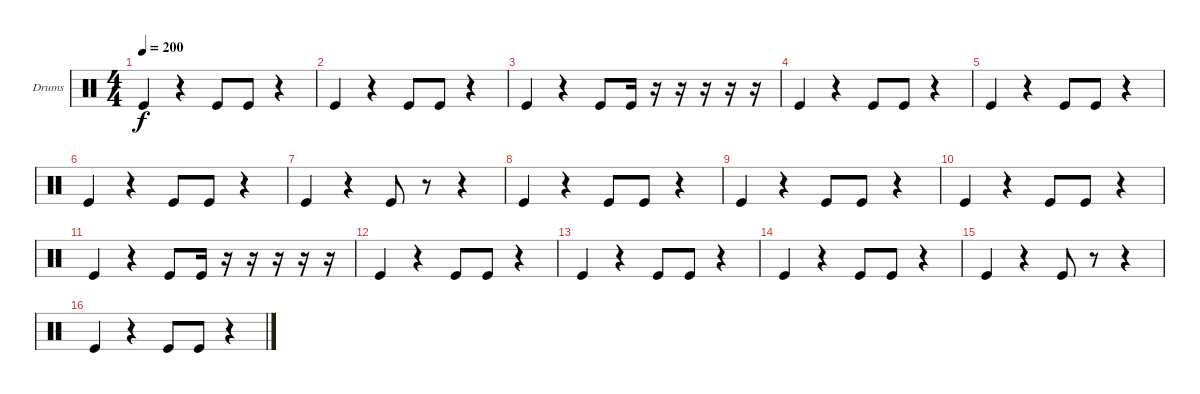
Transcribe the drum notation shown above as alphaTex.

\bracketExtendMode groupsimilarinstruments
\firstSystemTrackNameOrientation horizontal
\otherSystemsTrackNameOrientation horizontal
\track ("Drumkit" "Drums") {instrument percussion}
\staff {score}
\articulation defaults
\ts (4 4)
\tempo 200
\clef neutral
\ks c "Kick (hit)".4{dy f}
r.4 "Kick (hit)".8 "Kick (hit)".8 r.4 |
"Kick (hit)".4 r.4 "Kick (hit)".8 "Kick (hit)".8 r.4 |
"Kick (hit)".4 r.4 "Kick (hit)".8 "Kick (hit)".16 r.16 r.16 r.16 r.16 r.16 |
"Kick (hit)".4 r.4 "Kick (hit)".8 "Kick (hit)".8 r.4 |
"Kick (hit)".4 r.4 "Kick (hit)".8 "Kick (hit)".8 r.4 |
"Kick (hit)".4 r.4 "Kick (hit)".8 "Kick (hit)".8 r.4 |
"Kick (hit)".4 r.4 "Kick (hit)".8 r.8 r.4 |
"Kick (hit)".4 r.4 "Kick (hit)".8 "Kick (hit)".8 r.4 |
"Kick (hit)".4 r.4 "Kick (hit)".8 "Kick (hit)".8 r.4 |
"Kick (hit)".4 r.4 "Kick (hit)".8 "Kick (hit)".8 r.4 |
"Kick (hit)".4 r.4 "Kick (hit)".8 "Kick (hit)".16 r.16 r.16 r.16 r.16 r.16 |
"Kick (hit)".4 r.4 "Kick (hit)".8 "Kick (hit)".8 r.4 |
"Kick (hit)".4 r.4 "Kick (hit)".8 "Kick (hit)".8 r.4 |
"Kick (hit)".4 r.4 "Kick (hit)".8 "Kick (hit)".8 r.4 |
"Kick (hit)".4 r.4 "Kick (hit)".8 r.8 r.4 |
"Kick (hit)".4 r.4 "Kick (hit)".8 "Kick (hit)".8 r.4
